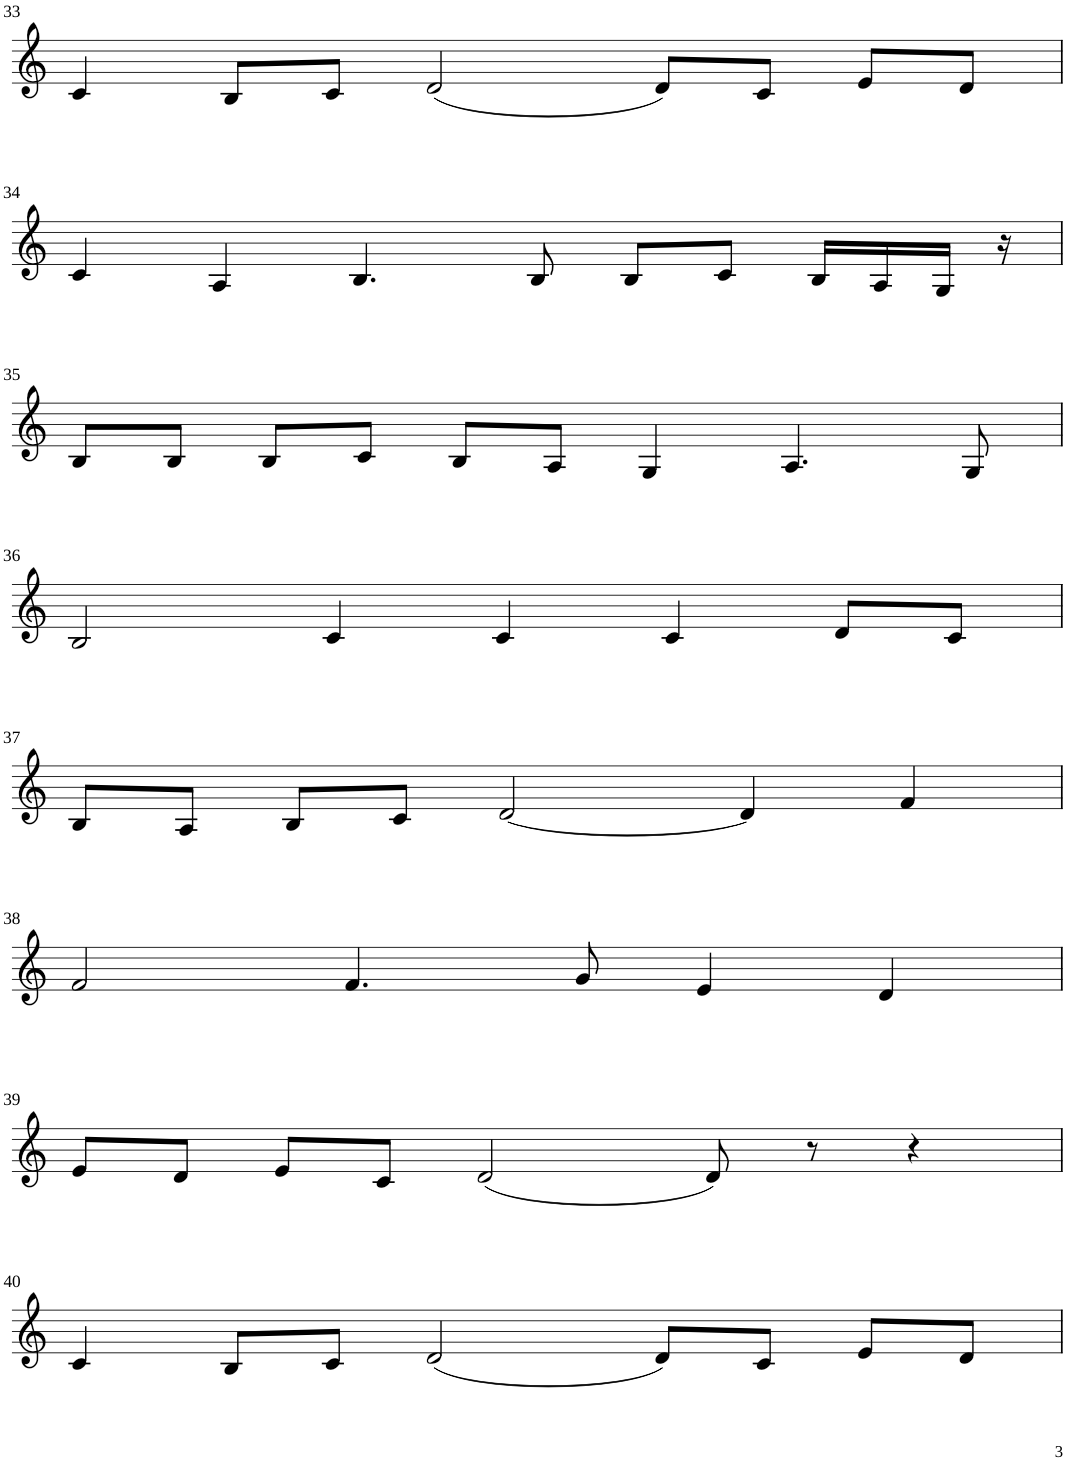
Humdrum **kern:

**kern
*part1
*staff1
*I"Violin
!!LO:PB:g=z
*clefG2
*k[]
*M6/4
=33
4c/
8B/L
8c/J
(2d/
8d/L)
8c/J
8e/L
8d/J
!!LO:LB:g=z
=34
4c/
4A/
4.B/
8B/
8B/L
8c/J
16B/LL
16A/
16G/JJ
16r
!!LO:LB:g=z
=35
8B/L
8B/J
8B/L
8c/J
8B/L
8A/J
4G/
4.A/
8G/
!!LO:LB:g=z
=36
2B/
4c/
4c/
4c/
8d/L
8c/J
!!LO:LB:g=z
=37
8B/L
8A/J
8B/L
8c/J
[2d/
4d/]
4f/
!!LO:LB:g=z
=38
2f/
4.f/
8g/
4e/
4d/
!!LO:LB:g=z
=39
8e/L
8d/J
8e/L
8c/J
(2d/
8d/)
8r
4r
!!LO:LB:g=z
=40
4c/
8B/L
8c/J
(2d/
8d/L)
8c/J
8e/L
8d/J
=
*-
